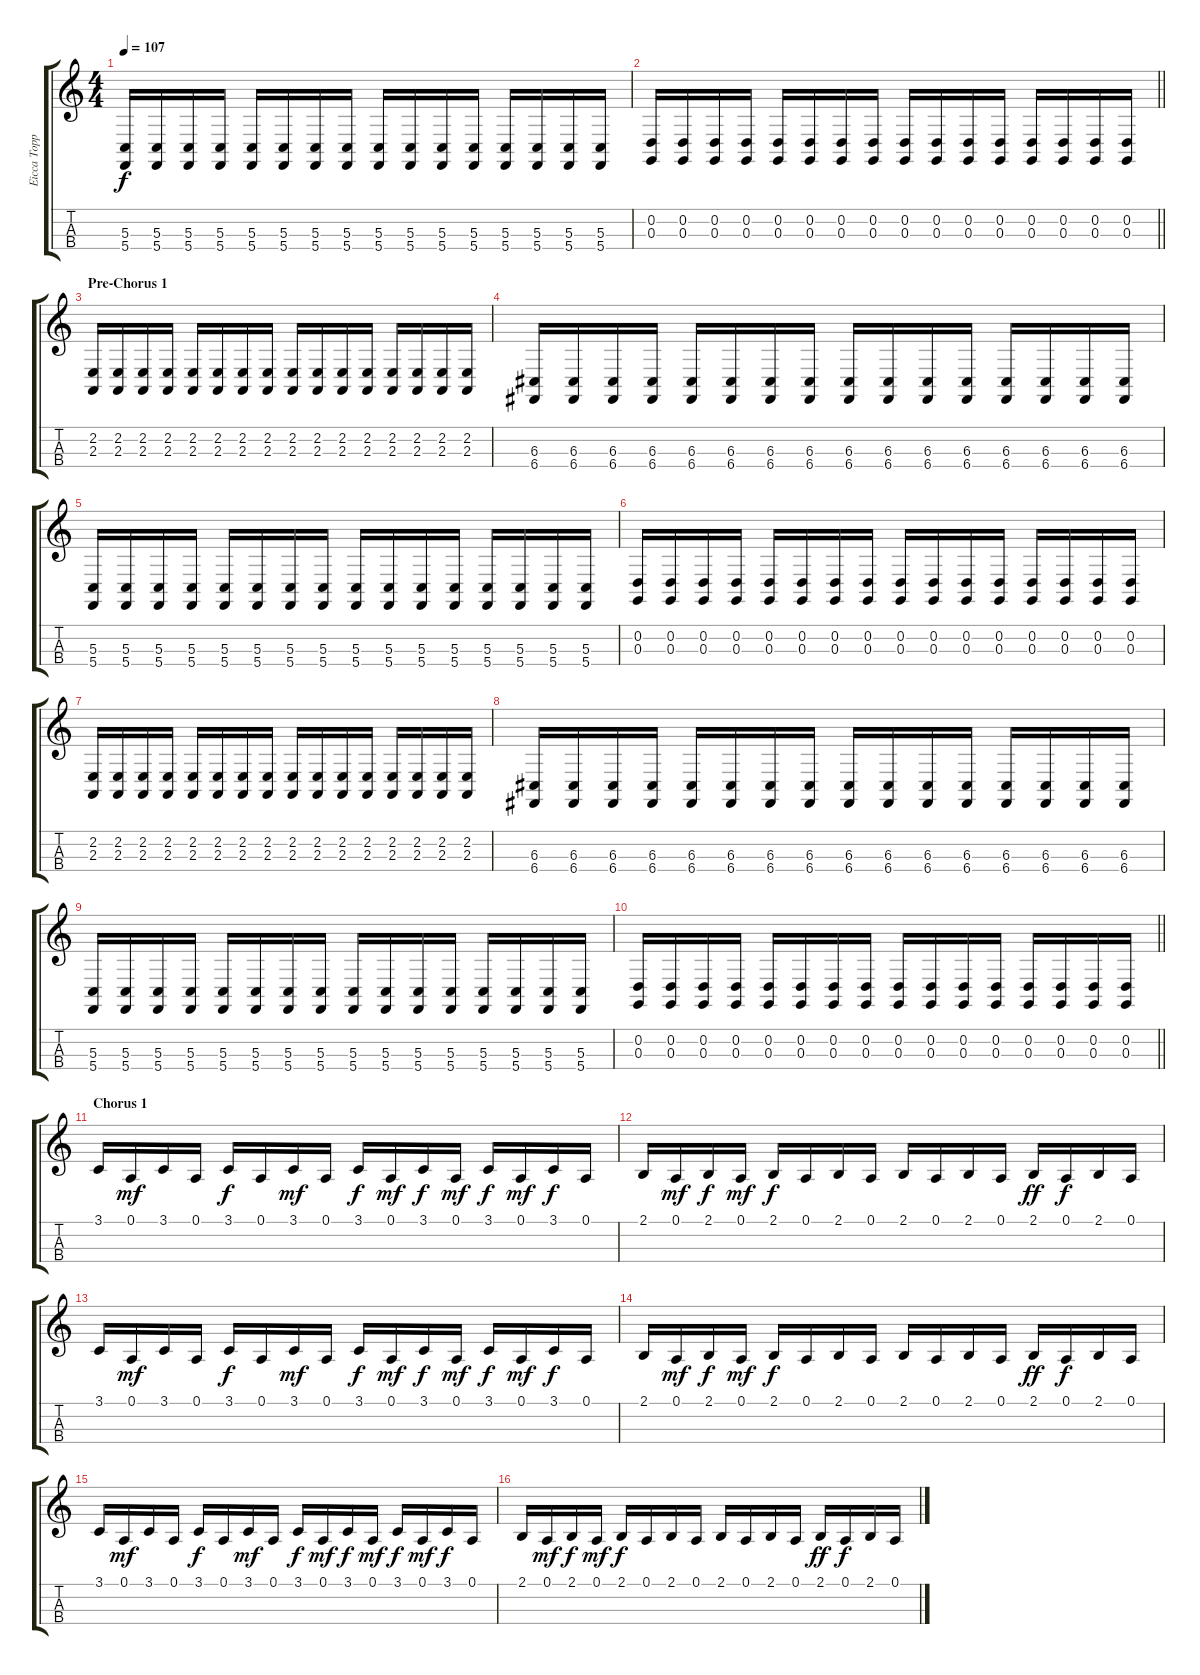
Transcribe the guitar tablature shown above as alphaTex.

\track ("Eicca Toppinen" "Eicca Topp") {instrument cello}
\staff {score tabs}
\tuning (A3 D3 G2 C2) {hide}
\ts (4 4)
\tempo 107
\clef g2
\ks c
(5.3 5.4).16{dy f} (5.3 5.4).16 (5.3 5.4).16 (5.3 5.4).16 (5.3 5.4).16 (5.3 5.4).16 (5.3 5.4).16 (5.3 5.4).16 (5.3 5.4).16 (5.3 5.4).16 (5.3 5.4).16 (5.3 5.4).16 (5.3 5.4).16 (5.3 5.4).16 (5.3 5.4).16 (5.3 5.4).16 |
\barLineRight lightlight
(0.2 0.3).16 (0.2 0.3).16 (0.2 0.3).16 (0.2 0.3).16 (0.2 0.3).16 (0.2 0.3).16 (0.2 0.3).16 (0.2 0.3).16 (0.2 0.3).16 (0.2 0.3).16 (0.2 0.3).16 (0.2 0.3).16 (0.2 0.3).16 (0.2 0.3).16 (0.2 0.3).16 (0.2 0.3).16 |
\section ("" "Pre-Chorus 1")
(2.2 2.3).16{balance 8 instrument cello} (2.2 2.3).16 (2.2 2.3).16 (2.2 2.3).16 (2.2 2.3).16 (2.2 2.3).16 (2.2 2.3).16 (2.2 2.3).16 (2.2 2.3).16 (2.2 2.3).16 (2.2 2.3).16 (2.2 2.3).16 (2.2 2.3).16 (2.2 2.3).16 (2.2 2.3).16 (2.2 2.3).16 |
(6.3 6.4).16 (6.3 6.4).16 (6.3 6.4).16 (6.3 6.4).16 (6.3 6.4).16 (6.3 6.4).16 (6.3 6.4).16 (6.3 6.4).16 (6.3 6.4).16 (6.3 6.4).16 (6.3 6.4).16 (6.3 6.4).16 (6.3 6.4).16 (6.3 6.4).16 (6.3 6.4).16 (6.3 6.4).16 |
(5.3 5.4).16 (5.3 5.4).16 (5.3 5.4).16 (5.3 5.4).16 (5.3 5.4).16 (5.3 5.4).16 (5.3 5.4).16 (5.3 5.4).16 (5.3 5.4).16 (5.3 5.4).16 (5.3 5.4).16 (5.3 5.4).16 (5.3 5.4).16 (5.3 5.4).16 (5.3 5.4).16 (5.3 5.4).16 |
(0.2 0.3).16 (0.2 0.3).16 (0.2 0.3).16 (0.2 0.3).16 (0.2 0.3).16 (0.2 0.3).16 (0.2 0.3).16 (0.2 0.3).16 (0.2 0.3).16 (0.2 0.3).16 (0.2 0.3).16 (0.2 0.3).16 (0.2 0.3).16 (0.2 0.3).16 (0.2 0.3).16 (0.2 0.3).16 |
(2.2 2.3).16 (2.2 2.3).16 (2.2 2.3).16 (2.2 2.3).16 (2.2 2.3).16 (2.2 2.3).16 (2.2 2.3).16 (2.2 2.3).16 (2.2 2.3).16 (2.2 2.3).16 (2.2 2.3).16 (2.2 2.3).16 (2.2 2.3).16 (2.2 2.3).16 (2.2 2.3).16 (2.2 2.3).16 |
(6.3 6.4).16 (6.3 6.4).16 (6.3 6.4).16 (6.3 6.4).16 (6.3 6.4).16 (6.3 6.4).16 (6.3 6.4).16 (6.3 6.4).16 (6.3 6.4).16 (6.3 6.4).16 (6.3 6.4).16 (6.3 6.4).16 (6.3 6.4).16 (6.3 6.4).16 (6.3 6.4).16 (6.3 6.4).16 |
(5.3 5.4).16 (5.3 5.4).16 (5.3 5.4).16 (5.3 5.4).16 (5.3 5.4).16 (5.3 5.4).16 (5.3 5.4).16 (5.3 5.4).16 (5.3 5.4).16 (5.3 5.4).16 (5.3 5.4).16 (5.3 5.4).16 (5.3 5.4).16 (5.3 5.4).16 (5.3 5.4).16 (5.3 5.4).16 |
\barLineRight lightlight
(0.2 0.3).16 (0.2 0.3).16 (0.2 0.3).16 (0.2 0.3).16 (0.2 0.3).16 (0.2 0.3).16 (0.2 0.3).16 (0.2 0.3).16 (0.2 0.3).16 (0.2 0.3).16 (0.2 0.3).16 (0.2 0.3).16 (0.2 0.3).16 (0.2 0.3).16 (0.2 0.3).16 (0.2 0.3).16 |
\section ("" "Chorus 1")
3.1.16 0.1.16{dy mf} 3.1.16 0.1.16 3.1.16{dy f} 0.1.16 3.1.16{dy mf} 0.1.16 3.1.16{dy f} 0.1.16{dy mf} 3.1.16{dy f} 0.1.16{dy mf} 3.1.16{dy f} 0.1.16{dy mf} 3.1.16{dy f} 0.1.16 |
2.1.16 0.1.16{dy mf} 2.1.16{dy f} 0.1.16{dy mf} 2.1.16{dy f} 0.1.16 2.1.16 0.1.16 2.1.16 0.1.16 2.1.16 0.1.16 2.1.16{dy ff} 0.1.16{dy f} 2.1.16 0.1.16 |
3.1.16 0.1.16{dy mf} 3.1.16 0.1.16 3.1.16{dy f} 0.1.16 3.1.16{dy mf} 0.1.16 3.1.16{dy f} 0.1.16{dy mf} 3.1.16{dy f} 0.1.16{dy mf} 3.1.16{dy f} 0.1.16{dy mf} 3.1.16{dy f} 0.1.16 |
2.1.16 0.1.16{dy mf} 2.1.16{dy f} 0.1.16{dy mf} 2.1.16{dy f} 0.1.16 2.1.16 0.1.16 2.1.16 0.1.16 2.1.16 0.1.16 2.1.16{dy ff} 0.1.16{dy f} 2.1.16 0.1.16 |
3.1.16 0.1.16{dy mf} 3.1.16 0.1.16 3.1.16{dy f} 0.1.16 3.1.16{dy mf} 0.1.16 3.1.16{dy f} 0.1.16{dy mf} 3.1.16{dy f} 0.1.16{dy mf} 3.1.16{dy f} 0.1.16{dy mf} 3.1.16{dy f} 0.1.16 |
2.1.16 0.1.16{dy mf} 2.1.16{dy f} 0.1.16{dy mf} 2.1.16{dy f} 0.1.16 2.1.16 0.1.16 2.1.16 0.1.16 2.1.16 0.1.16 2.1.16{dy ff} 0.1.16{dy f} 2.1.16 0.1.16
